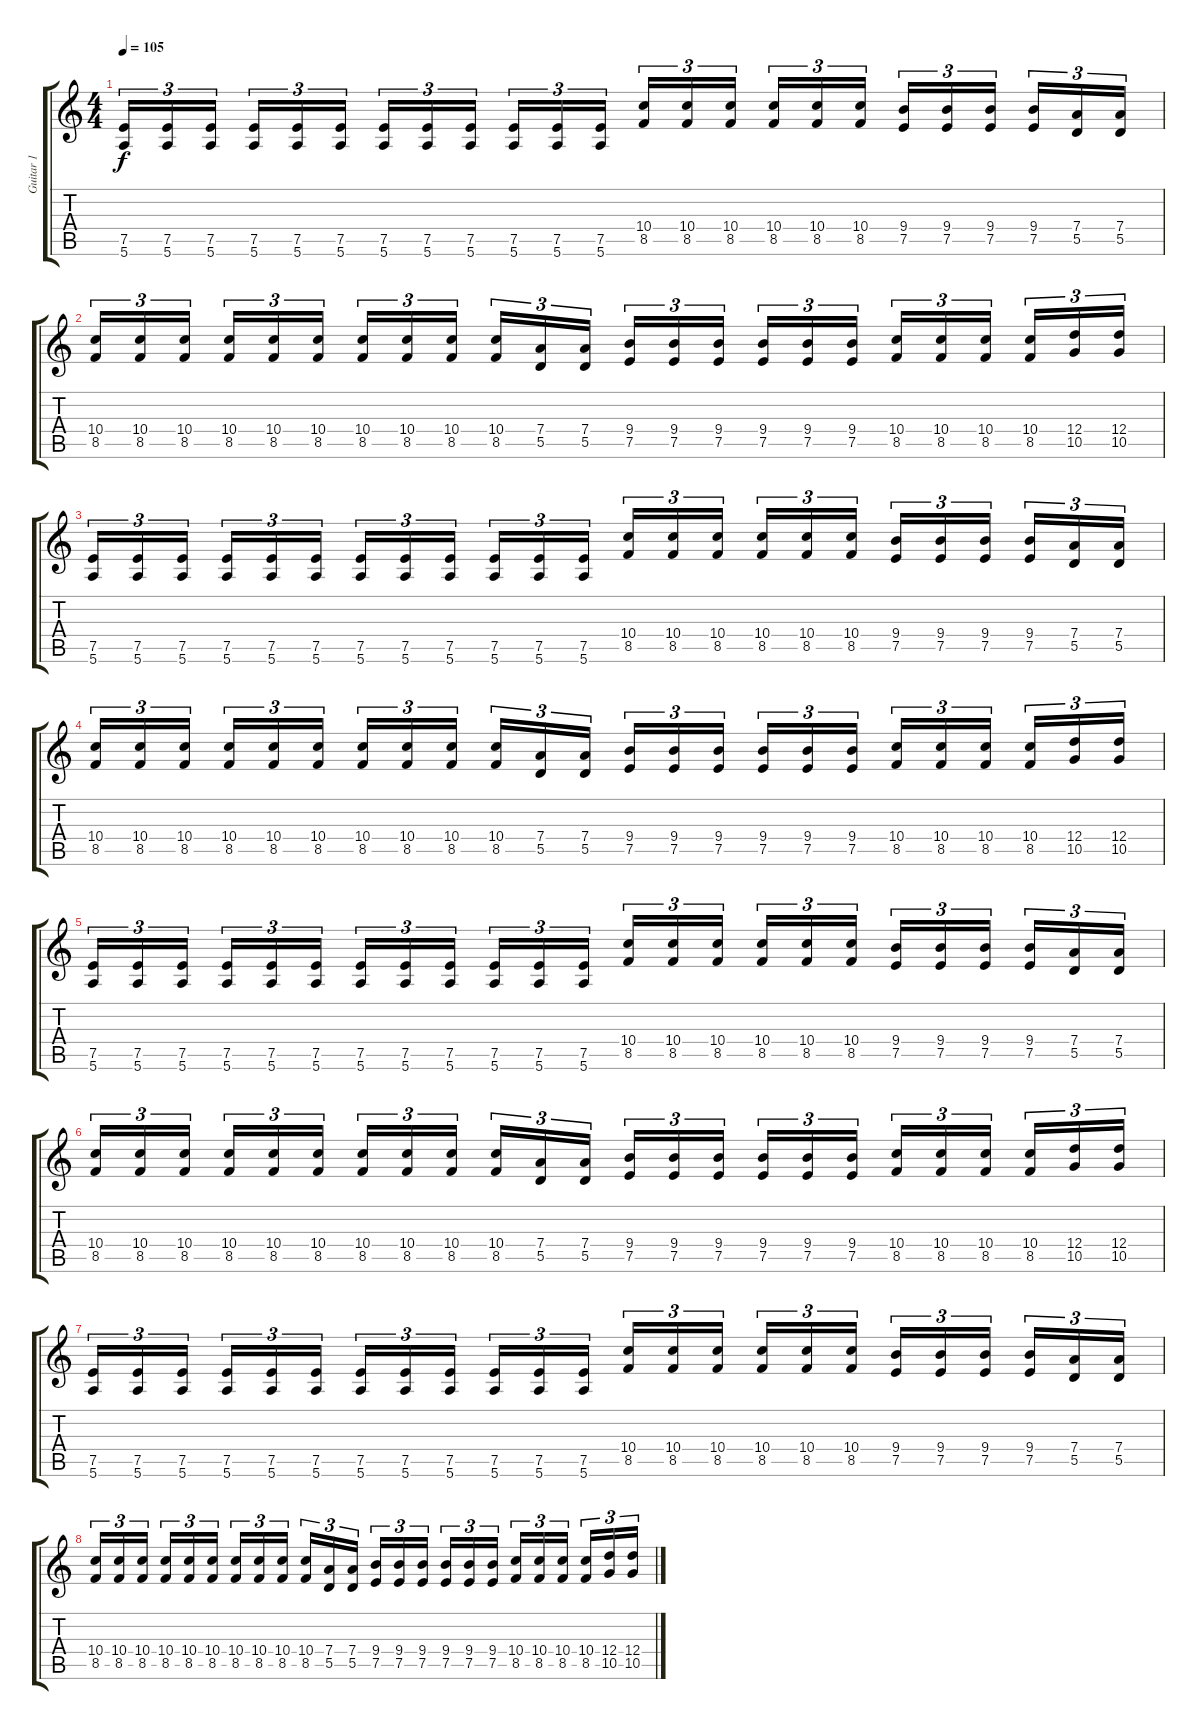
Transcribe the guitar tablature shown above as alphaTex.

\track ("Guitar 1" "Guitar 1") {instrument overdrivenguitar}
\staff {score tabs}
\tuning (E4 B3 G3 D3 A2 E2) {hide}
\ts (4 4)
\tempo 105
\clef g2
\ks c
(7.5 5.6).16{tu (3 2) dy f} (7.5 5.6).16{tu (3 2)} (7.5 5.6).16{tu (3 2)} (7.5 5.6).16{tu (3 2)} (7.5 5.6).16{tu (3 2)} (7.5 5.6).16{tu (3 2)} (7.5 5.6).16{tu (3 2)} (7.5 5.6).16{tu (3 2)} (7.5 5.6).16{tu (3 2)} (7.5 5.6).16{tu (3 2)} (7.5 5.6).16{tu (3 2)} (7.5 5.6).16{tu (3 2)} (10.4 8.5).16{tu (3 2)} (10.4 8.5).16{tu (3 2)} (10.4 8.5).16{tu (3 2)} (10.4 8.5).16{tu (3 2)} (10.4 8.5).16{tu (3 2)} (10.4 8.5).16{tu (3 2)} (9.4 7.5).16{tu (3 2)} (9.4 7.5).16{tu (3 2)} (9.4 7.5).16{tu (3 2)} (9.4 7.5).16{tu (3 2)} (7.4 5.5).16{tu (3 2)} (7.4 5.5).16{tu (3 2)} |
(10.4 8.5).16{tu (3 2)} (10.4 8.5).16{tu (3 2)} (10.4 8.5).16{tu (3 2)} (10.4 8.5).16{tu (3 2)} (10.4 8.5).16{tu (3 2)} (10.4 8.5).16{tu (3 2)} (10.4 8.5).16{tu (3 2)} (10.4 8.5).16{tu (3 2)} (10.4 8.5).16{tu (3 2)} (10.4 8.5).16{tu (3 2)} (7.4 5.5).16{tu (3 2)} (7.4 5.5).16{tu (3 2)} (9.4 7.5).16{tu (3 2)} (9.4 7.5).16{tu (3 2)} (9.4 7.5).16{tu (3 2)} (9.4 7.5).16{tu (3 2)} (9.4 7.5).16{tu (3 2)} (9.4 7.5).16{tu (3 2)} (10.4 8.5).16{tu (3 2)} (10.4 8.5).16{tu (3 2)} (10.4 8.5).16{tu (3 2)} (10.4 8.5).16{tu (3 2)} (12.4 10.5).16{tu (3 2)} (12.4 10.5).16{tu (3 2)} |
(7.5 5.6).16{tu (3 2)} (7.5 5.6).16{tu (3 2)} (7.5 5.6).16{tu (3 2)} (7.5 5.6).16{tu (3 2)} (7.5 5.6).16{tu (3 2)} (7.5 5.6).16{tu (3 2)} (7.5 5.6).16{tu (3 2)} (7.5 5.6).16{tu (3 2)} (7.5 5.6).16{tu (3 2)} (7.5 5.6).16{tu (3 2)} (7.5 5.6).16{tu (3 2)} (7.5 5.6).16{tu (3 2)} (10.4 8.5).16{tu (3 2)} (10.4 8.5).16{tu (3 2)} (10.4 8.5).16{tu (3 2)} (10.4 8.5).16{tu (3 2)} (10.4 8.5).16{tu (3 2)} (10.4 8.5).16{tu (3 2)} (9.4 7.5).16{tu (3 2)} (9.4 7.5).16{tu (3 2)} (9.4 7.5).16{tu (3 2)} (9.4 7.5).16{tu (3 2)} (7.4 5.5).16{tu (3 2)} (7.4 5.5).16{tu (3 2)} |
(10.4 8.5).16{tu (3 2)} (10.4 8.5).16{tu (3 2)} (10.4 8.5).16{tu (3 2)} (10.4 8.5).16{tu (3 2)} (10.4 8.5).16{tu (3 2)} (10.4 8.5).16{tu (3 2)} (10.4 8.5).16{tu (3 2)} (10.4 8.5).16{tu (3 2)} (10.4 8.5).16{tu (3 2)} (10.4 8.5).16{tu (3 2)} (7.4 5.5).16{tu (3 2)} (7.4 5.5).16{tu (3 2)} (9.4 7.5).16{tu (3 2)} (9.4 7.5).16{tu (3 2)} (9.4 7.5).16{tu (3 2)} (9.4 7.5).16{tu (3 2)} (9.4 7.5).16{tu (3 2)} (9.4 7.5).16{tu (3 2)} (10.4 8.5).16{tu (3 2)} (10.4 8.5).16{tu (3 2)} (10.4 8.5).16{tu (3 2)} (10.4 8.5).16{tu (3 2)} (12.4 10.5).16{tu (3 2)} (12.4 10.5).16{tu (3 2)} |
(7.5 5.6).16{tu (3 2)} (7.5 5.6).16{tu (3 2)} (7.5 5.6).16{tu (3 2)} (7.5 5.6).16{tu (3 2)} (7.5 5.6).16{tu (3 2)} (7.5 5.6).16{tu (3 2)} (7.5 5.6).16{tu (3 2)} (7.5 5.6).16{tu (3 2)} (7.5 5.6).16{tu (3 2)} (7.5 5.6).16{tu (3 2)} (7.5 5.6).16{tu (3 2)} (7.5 5.6).16{tu (3 2)} (10.4 8.5).16{tu (3 2)} (10.4 8.5).16{tu (3 2)} (10.4 8.5).16{tu (3 2)} (10.4 8.5).16{tu (3 2)} (10.4 8.5).16{tu (3 2)} (10.4 8.5).16{tu (3 2)} (9.4 7.5).16{tu (3 2)} (9.4 7.5).16{tu (3 2)} (9.4 7.5).16{tu (3 2)} (9.4 7.5).16{tu (3 2)} (7.4 5.5).16{tu (3 2)} (7.4 5.5).16{tu (3 2)} |
(10.4 8.5).16{tu (3 2)} (10.4 8.5).16{tu (3 2)} (10.4 8.5).16{tu (3 2)} (10.4 8.5).16{tu (3 2)} (10.4 8.5).16{tu (3 2)} (10.4 8.5).16{tu (3 2)} (10.4 8.5).16{tu (3 2)} (10.4 8.5).16{tu (3 2)} (10.4 8.5).16{tu (3 2)} (10.4 8.5).16{tu (3 2)} (7.4 5.5).16{tu (3 2)} (7.4 5.5).16{tu (3 2)} (9.4 7.5).16{tu (3 2)} (9.4 7.5).16{tu (3 2)} (9.4 7.5).16{tu (3 2)} (9.4 7.5).16{tu (3 2)} (9.4 7.5).16{tu (3 2)} (9.4 7.5).16{tu (3 2)} (10.4 8.5).16{tu (3 2)} (10.4 8.5).16{tu (3 2)} (10.4 8.5).16{tu (3 2)} (10.4 8.5).16{tu (3 2)} (12.4 10.5).16{tu (3 2)} (12.4 10.5).16{tu (3 2)} |
(7.5 5.6).16{tu (3 2)} (7.5 5.6).16{tu (3 2)} (7.5 5.6).16{tu (3 2)} (7.5 5.6).16{tu (3 2)} (7.5 5.6).16{tu (3 2)} (7.5 5.6).16{tu (3 2)} (7.5 5.6).16{tu (3 2)} (7.5 5.6).16{tu (3 2)} (7.5 5.6).16{tu (3 2)} (7.5 5.6).16{tu (3 2)} (7.5 5.6).16{tu (3 2)} (7.5 5.6).16{tu (3 2)} (10.4 8.5).16{tu (3 2)} (10.4 8.5).16{tu (3 2)} (10.4 8.5).16{tu (3 2)} (10.4 8.5).16{tu (3 2)} (10.4 8.5).16{tu (3 2)} (10.4 8.5).16{tu (3 2)} (9.4 7.5).16{tu (3 2)} (9.4 7.5).16{tu (3 2)} (9.4 7.5).16{tu (3 2)} (9.4 7.5).16{tu (3 2)} (7.4 5.5).16{tu (3 2)} (7.4 5.5).16{tu (3 2)} |
(10.4 8.5).16{tu (3 2)} (10.4 8.5).16{tu (3 2)} (10.4 8.5).16{tu (3 2)} (10.4 8.5).16{tu (3 2)} (10.4 8.5).16{tu (3 2)} (10.4 8.5).16{tu (3 2)} (10.4 8.5).16{tu (3 2)} (10.4 8.5).16{tu (3 2)} (10.4 8.5).16{tu (3 2)} (10.4 8.5).16{tu (3 2)} (7.4 5.5).16{tu (3 2)} (7.4 5.5).16{tu (3 2)} (9.4 7.5).16{tu (3 2)} (9.4 7.5).16{tu (3 2)} (9.4 7.5).16{tu (3 2)} (9.4 7.5).16{tu (3 2)} (9.4 7.5).16{tu (3 2)} (9.4 7.5).16{tu (3 2)} (10.4 8.5).16{tu (3 2)} (10.4 8.5).16{tu (3 2)} (10.4 8.5).16{tu (3 2)} (10.4 8.5).16{tu (3 2)} (12.4 10.5).16{tu (3 2)} (12.4 10.5).16{tu (3 2)}
